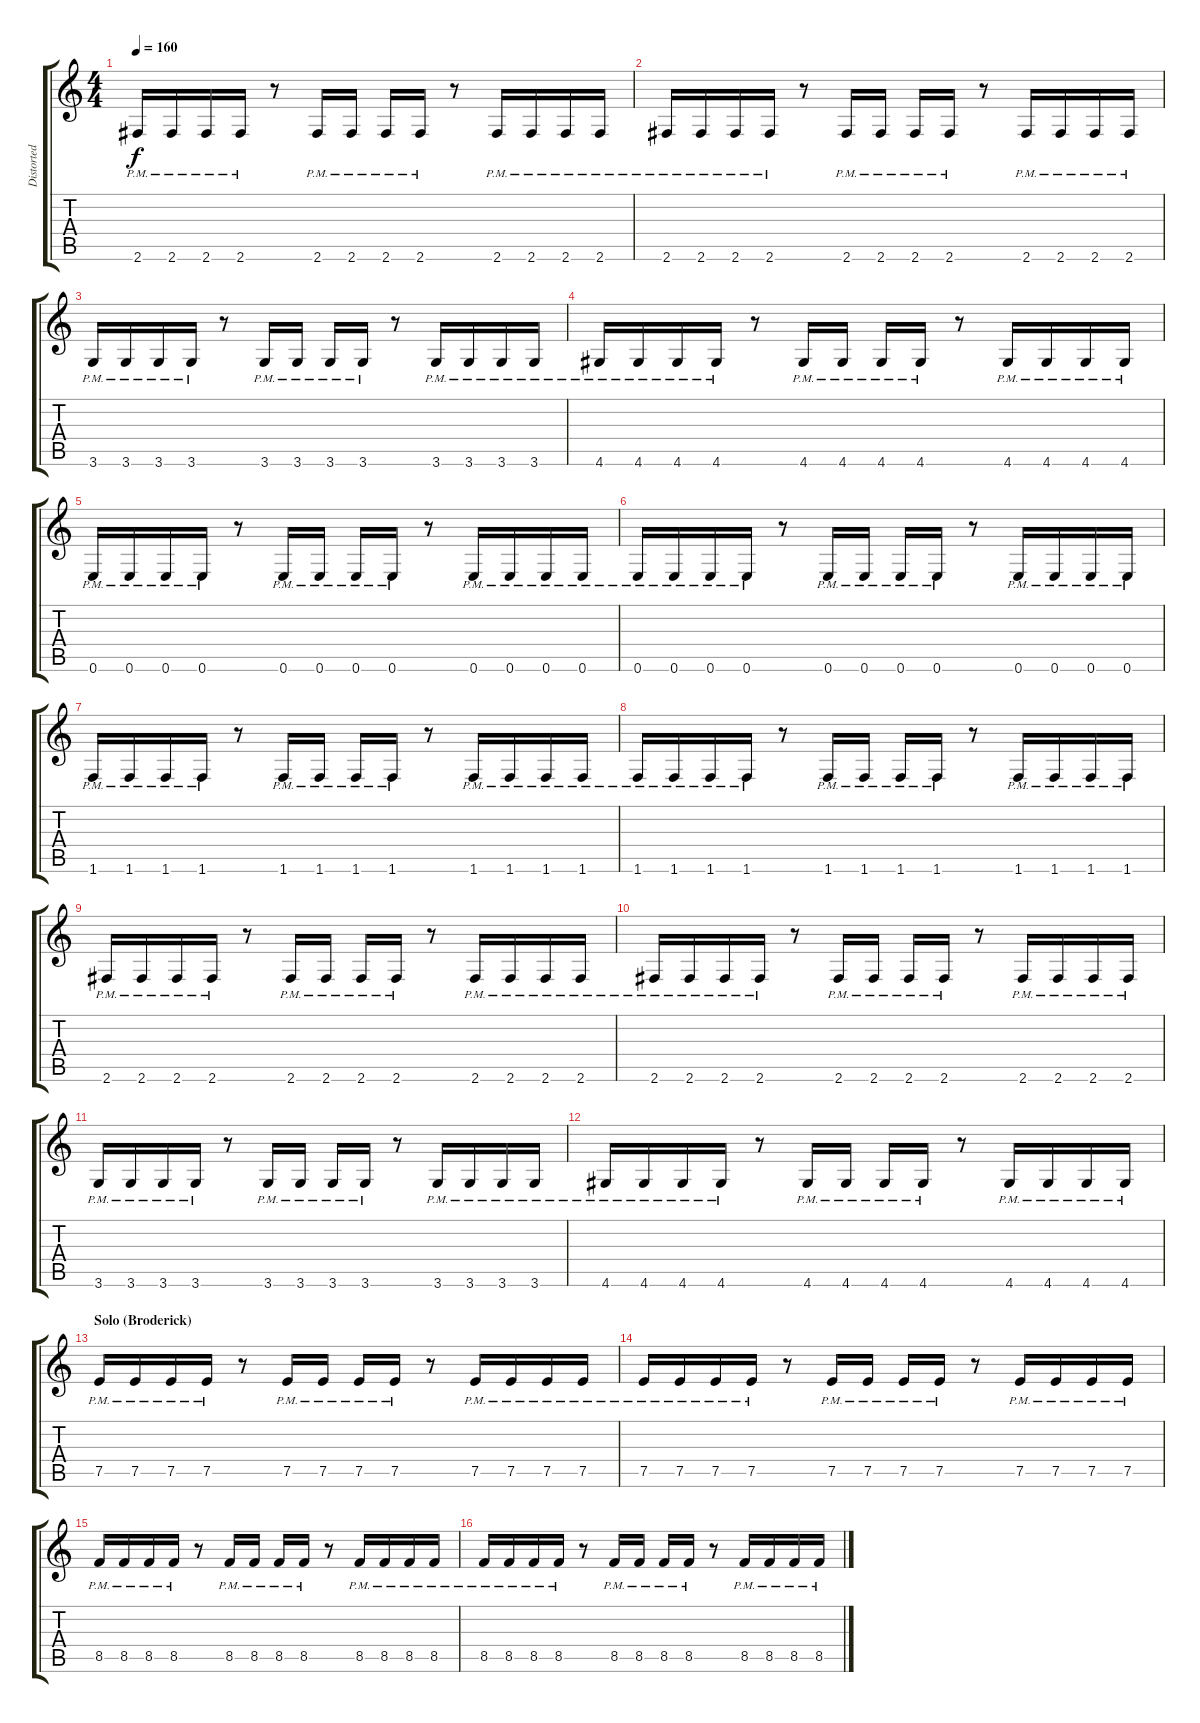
\track ("Distorted Rhythm Guitar (L)" "Distorted ") {instrument distortionguitar}
\staff {score tabs}
\tuning (E4 B3 G3 D3 A2 E2) {hide}
\ts (4 4)
\tempo 160
\clef g2
\ks c
2.6{pm}.16{dy f} 2.6{pm}.16 2.6{pm}.16 2.6{pm}.16 r.8 2.6{pm}.16 2.6{pm}.16 2.6{pm}.16 2.6{pm}.16 r.8 2.6{pm}.16 2.6{pm}.16 2.6{pm}.16 2.6{pm}.16 |
2.6{pm}.16 2.6{pm}.16 2.6{pm}.16 2.6{pm}.16 r.8 2.6{pm}.16 2.6{pm}.16 2.6{pm}.16 2.6{pm}.16 r.8 2.6{pm}.16 2.6{pm}.16 2.6{pm}.16 2.6{pm}.16 |
3.6{pm}.16 3.6{pm}.16 3.6{pm}.16 3.6{pm}.16 r.8 3.6{pm}.16 3.6{pm}.16 3.6{pm}.16 3.6{pm}.16 r.8 3.6{pm}.16 3.6{pm}.16 3.6{pm}.16 3.6{pm}.16 |
4.6{pm}.16 4.6{pm}.16 4.6{pm}.16 4.6{pm}.16 r.8 4.6{pm}.16 4.6{pm}.16 4.6{pm}.16 4.6{pm}.16 r.8 4.6{pm}.16 4.6{pm}.16 4.6{pm}.16 4.6{pm}.16 |
0.6{pm}.16 0.6{pm}.16 0.6{pm}.16 0.6{pm}.16 r.8 0.6{pm}.16 0.6{pm}.16 0.6{pm}.16 0.6{pm}.16 r.8 0.6{pm}.16 0.6{pm}.16 0.6{pm}.16 0.6{pm}.16 |
0.6{pm}.16 0.6{pm}.16 0.6{pm}.16 0.6{pm}.16 r.8 0.6{pm}.16 0.6{pm}.16 0.6{pm}.16 0.6{pm}.16 r.8 0.6{pm}.16 0.6{pm}.16 0.6{pm}.16 0.6{pm}.16 |
1.6{pm}.16 1.6{pm}.16 1.6{pm}.16 1.6{pm}.16 r.8 1.6{pm}.16 1.6{pm}.16 1.6{pm}.16 1.6{pm}.16 r.8 1.6{pm}.16 1.6{pm}.16 1.6{pm}.16 1.6{pm}.16 |
1.6{pm}.16 1.6{pm}.16 1.6{pm}.16 1.6{pm}.16 r.8 1.6{pm}.16 1.6{pm}.16 1.6{pm}.16 1.6{pm}.16 r.8 1.6{pm}.16 1.6{pm}.16 1.6{pm}.16 1.6{pm}.16 |
2.6{pm}.16 2.6{pm}.16 2.6{pm}.16 2.6{pm}.16 r.8 2.6{pm}.16 2.6{pm}.16 2.6{pm}.16 2.6{pm}.16 r.8 2.6{pm}.16 2.6{pm}.16 2.6{pm}.16 2.6{pm}.16 |
2.6{pm}.16 2.6{pm}.16 2.6{pm}.16 2.6{pm}.16 r.8 2.6{pm}.16 2.6{pm}.16 2.6{pm}.16 2.6{pm}.16 r.8 2.6{pm}.16 2.6{pm}.16 2.6{pm}.16 2.6{pm}.16 |
3.6{pm}.16 3.6{pm}.16 3.6{pm}.16 3.6{pm}.16 r.8 3.6{pm}.16 3.6{pm}.16 3.6{pm}.16 3.6{pm}.16 r.8 3.6{pm}.16 3.6{pm}.16 3.6{pm}.16 3.6{pm}.16 |
4.6{pm}.16 4.6{pm}.16 4.6{pm}.16 4.6{pm}.16 r.8 4.6{pm}.16 4.6{pm}.16 4.6{pm}.16 4.6{pm}.16 r.8 4.6{pm}.16 4.6{pm}.16 4.6{pm}.16 4.6{pm}.16 |
\section ("" "Solo (Broderick)")
7.5{pm}.16 7.5{pm}.16 7.5{pm}.16 7.5{pm}.16 r.8 7.5{pm}.16 7.5{pm}.16 7.5{pm}.16 7.5{pm}.16 r.8 7.5{pm}.16 7.5{pm}.16 7.5{pm}.16 7.5{pm}.16 |
7.5{pm}.16 7.5{pm}.16 7.5{pm}.16 7.5{pm}.16 r.8 7.5{pm}.16 7.5{pm}.16 7.5{pm}.16 7.5{pm}.16 r.8 7.5{pm}.16 7.5{pm}.16 7.5{pm}.16 7.5{pm}.16 |
8.5{pm}.16 8.5{pm}.16 8.5{pm}.16 8.5{pm}.16 r.8 8.5{pm}.16 8.5{pm}.16 8.5{pm}.16 8.5{pm}.16 r.8 8.5{pm}.16 8.5{pm}.16 8.5{pm}.16 8.5{pm}.16 |
8.5{pm}.16 8.5{pm}.16 8.5{pm}.16 8.5{pm}.16 r.8 8.5{pm}.16 8.5{pm}.16 8.5{pm}.16 8.5{pm}.16 r.8 8.5{pm}.16 8.5{pm}.16 8.5{pm}.16 8.5{pm}.16
